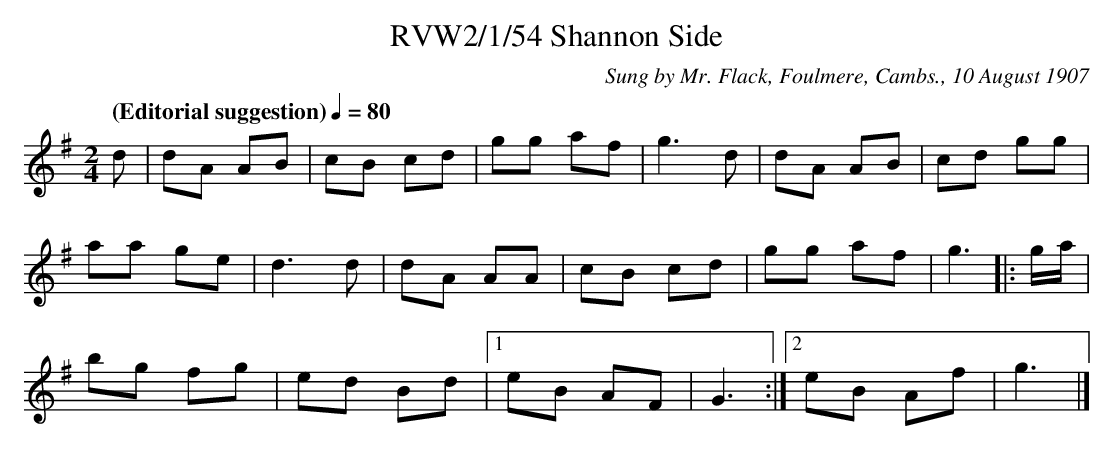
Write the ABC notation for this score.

X:1
T:RVW2/1/54 Shannon Side
C:Sung by Mr. Flack, Foulmere, Cambs., 10 August 1907
L:1/8
Q:"(Editorial suggestion)" 1/4=80
M:2/4
K:G
d | dA AB | cB cd | gg af | g3 d | dA AB | cd gg |
aa ge | d3 d | dA AA |cB cd | gg af | g3 |: g/a/ |
bg fg | ed Bd |1 eB AF | G3 :|2 eB Af | g3 |]
